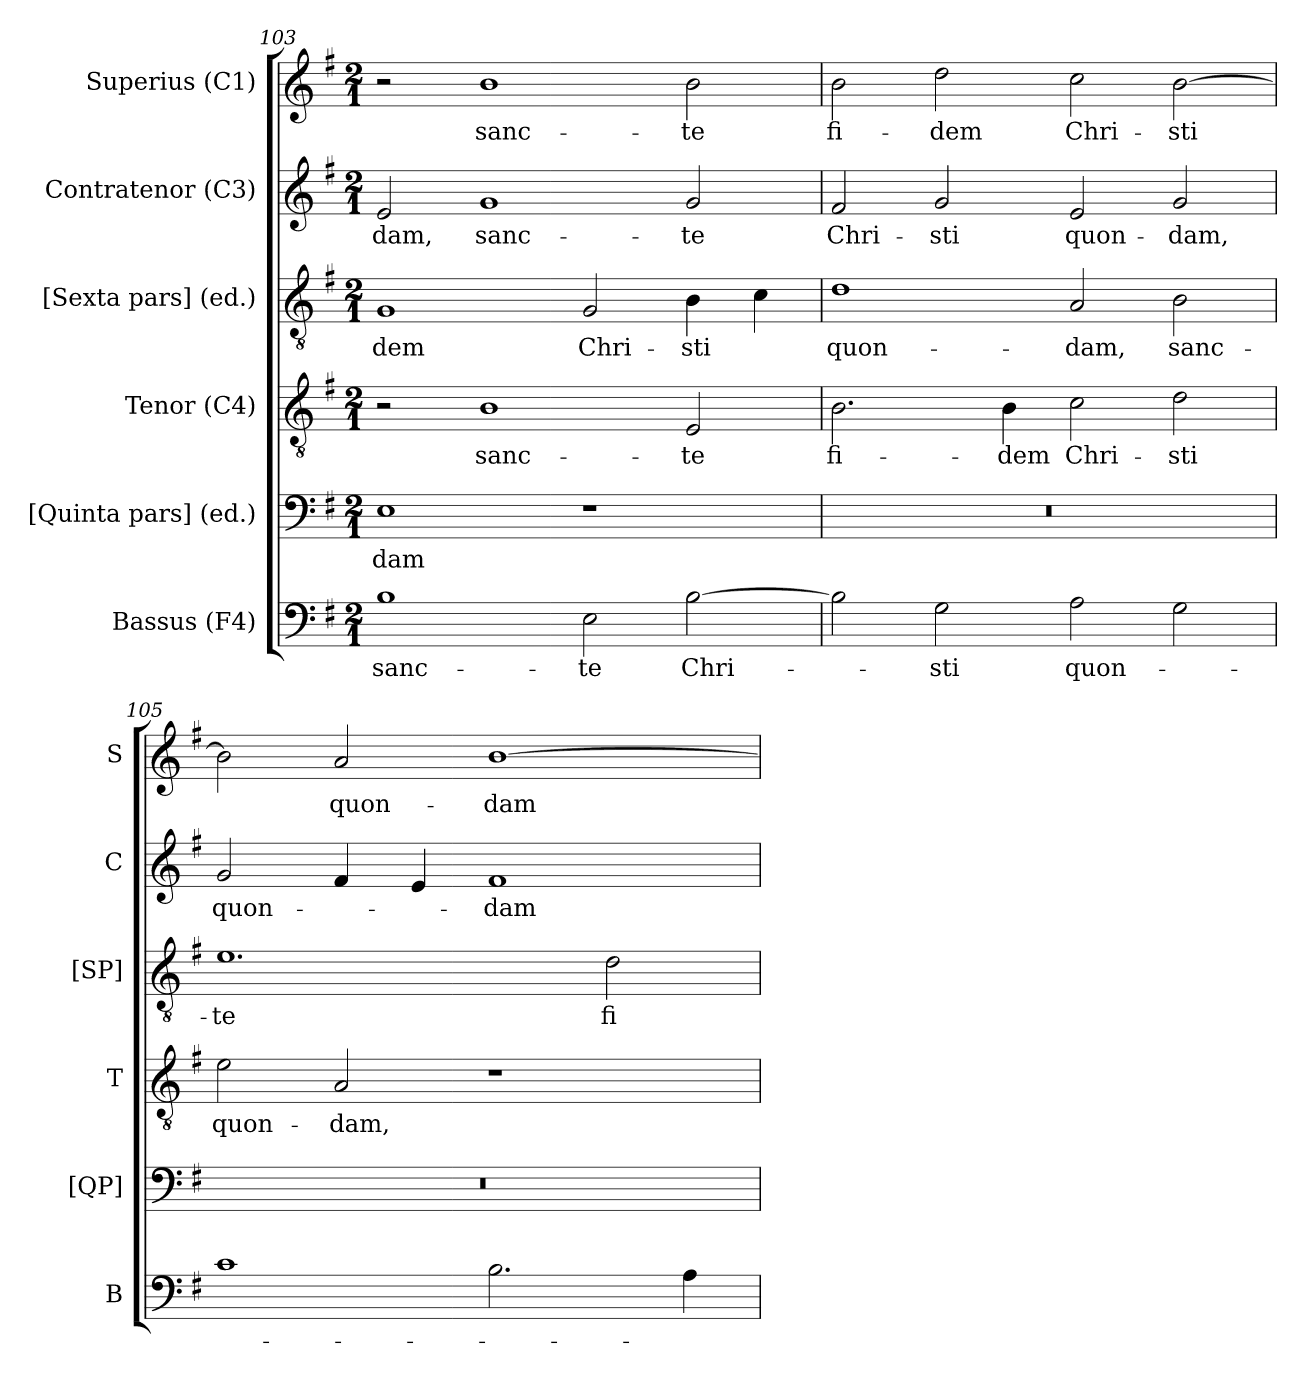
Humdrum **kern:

**kern	**text	**kern	**text	**kern	**text	**kern	**text	**kern	**text	**kern	**text
*part6	*part6	*part5	*part5	*part4	*part4	*part3	*part3	*part2	*part2	*part1	*part1
*staff6	*staff6	*staff5	*staff5	*staff4	*staff4	*staff3	*staff3	*staff2	*staff2	*staff1	*staff1
*I"Bassus (F4)	*	*I"[Quinta pars] (ed.)	*	*I"Tenor (C4)	*	*I"[Sexta pars] (ed.)	*	*I"Contratenor (C3)	*	*I"Superius (C1)	*
*I'B	*	*I'[QP]	*	*I'T	*	*I'[SP]	*	*I'C	*	*I'S	*
*clefF4	*	*clefF4	*	*clefGv2	*	*clefGv2	*	*clefG2	*	*clefG2	*
*	*	*	*	*ITrd7c12	*	*	*	*	*	*	*
*k[f#]	*	*k[f#]	*	*k[f#]	*	*k[f#]	*	*k[f#]	*	*k[f#]	*
*G:	*	*G:	*	*G:	*	*G:	*	*G:	*	*G:	*
*M2/1	*	*M2/1	*	*M2/1	*	*M2/1	*	*M2/1	*	*M2/1	*
=103	=103	=103	=103	=103	=103	=103	=103	=103	=103	=103	=103
!	!LO:LY:b:color=#000000	!	!	!	!	!	!	!	!	!	!
!	!	!	!LO:LY:b:color=#000000	!	!	!	!	!	!	!	!
!	!	!	!	!	!	!	!LO:LY:b:color=#000000	!	!	!	!
!	!	!	!	!	!	!	!	!	!LO:LY:b:color=#000000	!	!
1Bi	sanc-	1Ei	-dam	2r	.	1Gi	-dem	2ei/	-dam,	2r	.
!	!	!	!	!	!LO:LY:b:color=#000000	!	!	!	!	!	!
!	!	!	!	!	!	!	!	!	!LO:LY:b:color=#000000	!	!
!	!	!	!	!	!	!	!	!	!	!	!LO:LY:b:color=#000000
.	.	.	.	1BBi	sanc-	.	.	1gi	sanc-	1bi	sanc-
!	!LO:LY:b:color=#000000	!	!	!	!	!	!	!	!	!	!
!	!	!	!	!	!	!	!LO:LY:b:color=#000000	!	!	!	!
2Ei\	-te	1r	.	.	.	2Gi/	Chri-	.	.	.	.
!	!LO:LY:b:color=#000000	!	!	!	!	!	!	!	!	!	!
!	!	!	!	!	!LO:LY:b:color=#000000	!	!	!	!	!	!
!	!	!	!	!	!	!	!LO:LY:b:color=#000000	!	!	!	!
!	!	!	!	!	!	!	!	!	!LO:LY:b:color=#000000	!	!
!	!	!	!	!	!	!	!	!	!	!	!LO:LY:b:color=#000000
[2Bi\	Chri-	.	.	2EEi/	-te	4Bi\	-sti	2gi/	-te	2bi\	-te
.	.	.	.	.	.	4ci\	.	.	.	.	.
=104	=104	=104	=104	=104	=104	=104	=104	=104	=104	=104	=104
!	!	!LO:N:vis=1	!	!	!	!	!	!	!	!	!
!	!	!	!	!	!LO:LY:b:color=#000000	!	!	!	!	!	!
!	!	!	!	!	!	!	!LO:LY:b:color=#000000	!	!	!	!
!	!	!	!	!	!	!	!	!	!LO:LY:b:color=#000000	!	!
!	!	!	!	!	!	!	!	!	!	!	!LO:LY:b:color=#000000
2Bi\]	.	0r	.	2.BBi\	fi-	1di	quon-	2f#i/	Chri-	2bi\	fi-
!	!LO:LY:b:color=#000000	!	!	!	!	!	!	!	!	!	!
!	!	!	!	!	!	!	!	!	!LO:LY:b:color=#000000	!	!
!	!	!	!	!	!	!	!	!	!	!	!LO:LY:b:color=#000000
2Gi\	-sti	.	.	.	.	.	.	2gi/	-sti	2ddi\	-dem
!	!	!	!	!	!LO:LY:b:color=#000000	!	!	!	!	!	!
.	.	.	.	4BBi\	-dem	.	.	.	.	.	.
!	!LO:LY:b:color=#000000	!	!	!	!	!	!	!	!	!	!
!	!	!	!	!	!LO:LY:b:color=#000000	!	!	!	!	!	!
!	!	!	!	!	!	!	!LO:LY:b:color=#000000	!	!	!	!
!	!	!	!	!	!	!	!	!	!LO:LY:b:color=#000000	!	!
!	!	!	!	!	!	!	!	!	!	!	!LO:LY:b:color=#000000
2Ai\	quon-	.	.	2Ci\	Chri-	2Ai/	-dam,	2ei/	quon-	2cci\	Chri-
!	!	!	!	!	!LO:LY:b:color=#000000	!	!	!	!	!	!
!	!	!	!	!	!	!	!LO:LY:b:color=#000000	!	!	!	!
!	!	!	!	!	!	!	!	!	!LO:LY:b:color=#000000	!	!
!	!	!	!	!	!	!	!	!	!	!	!LO:LY:b:color=#000000
2Gi\	.	.	.	2Di\	-sti	2Bi\	sanc-	2gi/	-dam,	[2bi\	-sti
=105	=105	=105	=105	=105	=105	=105	=105	=105	=105	=105	=105
!	!	!LO:N:vis=1	!	!	!	!	!	!	!	!	!
!	!	!	!	!	!LO:LY:b:color=#000000	!	!	!	!	!	!
!	!	!	!	!	!	!	!LO:LY:b:color=#000000	!	!	!	!
!	!	!	!	!	!	!	!	!	!LO:LY:b:color=#000000	!	!
1ci	.	0r	.	2Ei\	quon-	1.ei	-te	2gi/	quon-	2bi\]	.
!	!	!	!	!	!LO:LY:b:color=#000000	!	!	!	!	!	!
!	!	!	!	!	!	!	!	!	!	!	!LO:LY:b:color=#000000
.	.	.	.	2AAi/	-dam,	.	.	4f#i/	.	2ai/	quon-
.	.	.	.	.	.	.	.	4ei/	.	.	.
!	!	!	!	!	!	!	!	!	!LO:LY:b:color=#000000	!	!
!	!	!	!	!	!	!	!	!	!	!	!LO:LY:b:color=#000000
2.Bi\	.	.	.	1r	.	.	.	1f#i	-dam	[1bi	-dam
!	!	!	!	!	!	!	!LO:LY:b:color=#000000	!	!	!	!
.	.	.	.	.	.	2di\	fi-	.	.	.	.
4Ai\	.	.	.	.	.	.	.	.	.	.	.
=	=	=	=	=	=	=	=	=	=	=	=
*-	*-	*-	*-	*-	*-	*-	*-	*-	*-	*-	*-
